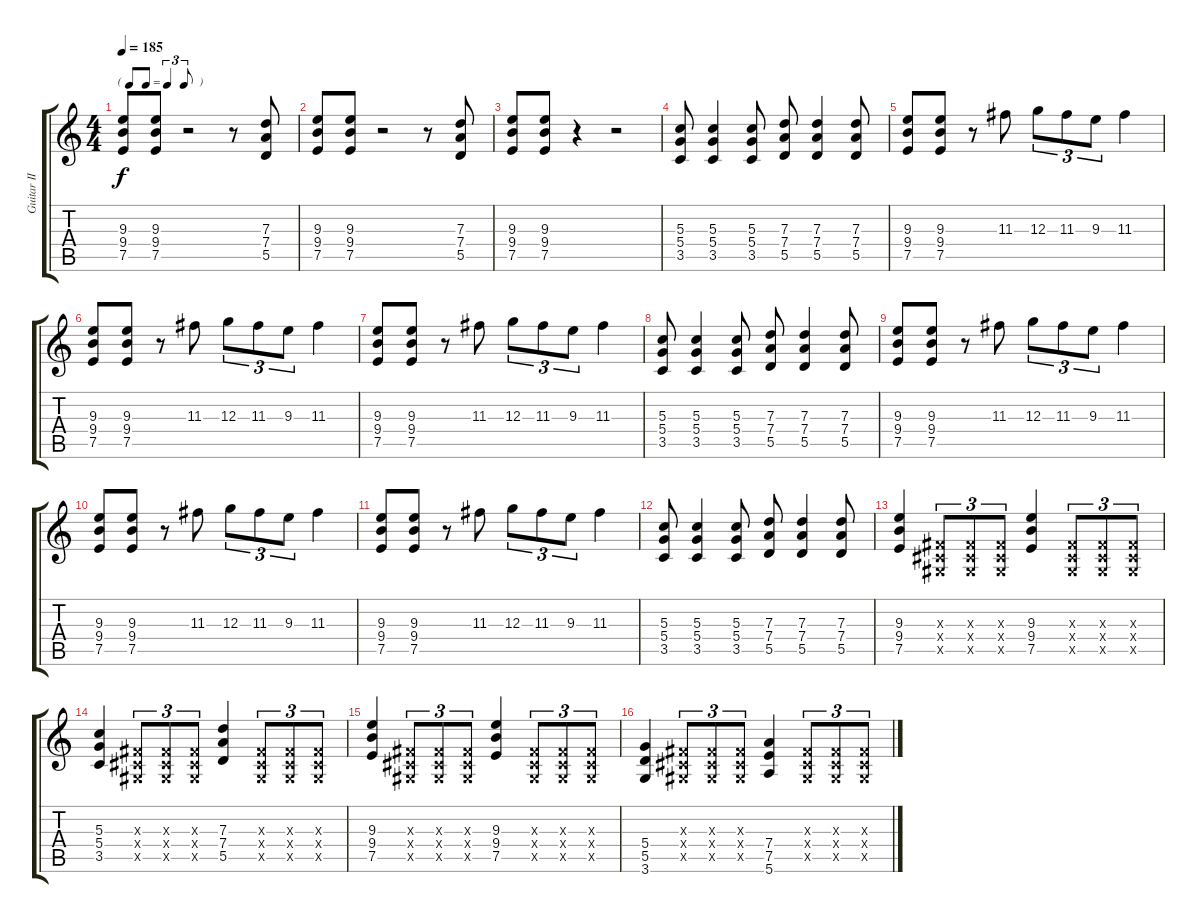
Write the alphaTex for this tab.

\track ("Guitar II" "Guitar II") {instrument overdrivenguitar}
\staff {score tabs}
\tuning (E4 B3 G3 D3 A2 E2) {hide}
\ts (4 4)
\tf triplet8th
\tempo 185
\clef g2
\ks c
(9.3 9.4 7.5).8{dy f} (9.3 9.4 7.5).8 r.2 r.8 (7.3 7.4 5.5).8 |
(9.3 9.4 7.5).8 (9.3 9.4 7.5).8 r.2 r.8 (7.3 7.4 5.5).8 |
(9.3 9.4 7.5).8 (9.3 9.4 7.5).8 r.4 r.2 |
(5.3 5.4 3.5).8 (5.3 5.4 3.5).4 (5.3 5.4 3.5).8 (7.3 7.4 5.5).8 (7.3 7.4 5.5).4 (7.3 7.4 5.5).8 |
(9.3 9.4 7.5).8 (9.3 9.4 7.5).8 r.8 11.3.8 12.3.8{tu (3 2)} 11.3.8{tu (3 2)} 9.3.8{tu (3 2)} 11.3.4 |
(9.3 9.4 7.5).8 (9.3 9.4 7.5).8 r.8 11.3.8 12.3.8{tu (3 2)} 11.3.8{tu (3 2)} 9.3.8{tu (3 2)} 11.3.4 |
(9.3 9.4 7.5).8 (9.3 9.4 7.5).8 r.8 11.3.8 12.3.8{tu (3 2)} 11.3.8{tu (3 2)} 9.3.8{tu (3 2)} 11.3.4 |
(5.3 5.4 3.5).8 (5.3 5.4 3.5).4 (5.3 5.4 3.5).8 (7.3 7.4 5.5).8 (7.3 7.4 5.5).4 (7.3 7.4 5.5).8 |
(9.3 9.4 7.5).8 (9.3 9.4 7.5).8 r.8 11.3.8 12.3.8{tu (3 2)} 11.3.8{tu (3 2)} 9.3.8{tu (3 2)} 11.3.4 |
(9.3 9.4 7.5).8 (9.3 9.4 7.5).8 r.8 11.3.8 12.3.8{tu (3 2)} 11.3.8{tu (3 2)} 9.3.8{tu (3 2)} 11.3.4 |
(9.3 9.4 7.5).8 (9.3 9.4 7.5).8 r.8 11.3.8 12.3.8{tu (3 2)} 11.3.8{tu (3 2)} 9.3.8{tu (3 2)} 11.3.4 |
(5.3 5.4 3.5).8 (5.3 5.4 3.5).4 (5.3 5.4 3.5).8 (7.3 7.4 5.5).8 (7.3 7.4 5.5).4 (7.3 7.4 5.5).8 |
(9.3 9.4 7.5).4 (-1.3{x} -1.4{x} -1.5{x}).8{tu (3 2)} (-1.3{x} -1.4{x} -1.5{x}).8{tu (3 2)} (-1.3{x} -1.4{x} -1.5{x}).8{tu (3 2)} (9.3 9.4 7.5).4 (-1.3{x} -1.4{x} -1.5{x}).8{tu (3 2)} (-1.3{x} -1.4{x} -1.5{x}).8{tu (3 2)} (-1.3{x} -1.4{x} -1.5{x}).8{tu (3 2)} |
(5.3 5.4 3.5).4 (-1.3{x} -1.4{x} -1.5{x}).8{tu (3 2)} (-1.3{x} -1.4{x} -1.5{x}).8{tu (3 2)} (-1.3{x} -1.4{x} -1.5{x}).8{tu (3 2)} (7.3 7.4 5.5).4 (-1.3{x} -1.4{x} -1.5{x}).8{tu (3 2)} (-1.3{x} -1.4{x} -1.5{x}).8{tu (3 2)} (-1.3{x} -1.4{x} -1.5{x}).8{tu (3 2)} |
(9.3 9.4 7.5).4 (-1.3{x} -1.4{x} -1.5{x}).8{tu (3 2)} (-1.3{x} -1.4{x} -1.5{x}).8{tu (3 2)} (-1.3{x} -1.4{x} -1.5{x}).8{tu (3 2)} (9.3 9.4 7.5).4 (-1.3{x} -1.4{x} -1.5{x}).8{tu (3 2)} (-1.3{x} -1.4{x} -1.5{x}).8{tu (3 2)} (-1.3{x} -1.4{x} -1.5{x}).8{tu (3 2)} |
(5.4 5.5 3.6).4 (-1.3{x} -1.4{x} -1.5{x}).8{tu (3 2)} (-1.3{x} -1.4{x} -1.5{x}).8{tu (3 2)} (-1.3{x} -1.4{x} -1.5{x}).8{tu (3 2)} (7.4 7.5 5.6).4 (-1.3{x} -1.4{x} -1.5{x}).8{tu (3 2)} (-1.3{x} -1.4{x} -1.5{x}).8{tu (3 2)} (-1.3{x} -1.4{x} -1.5{x}).8{tu (3 2)}
